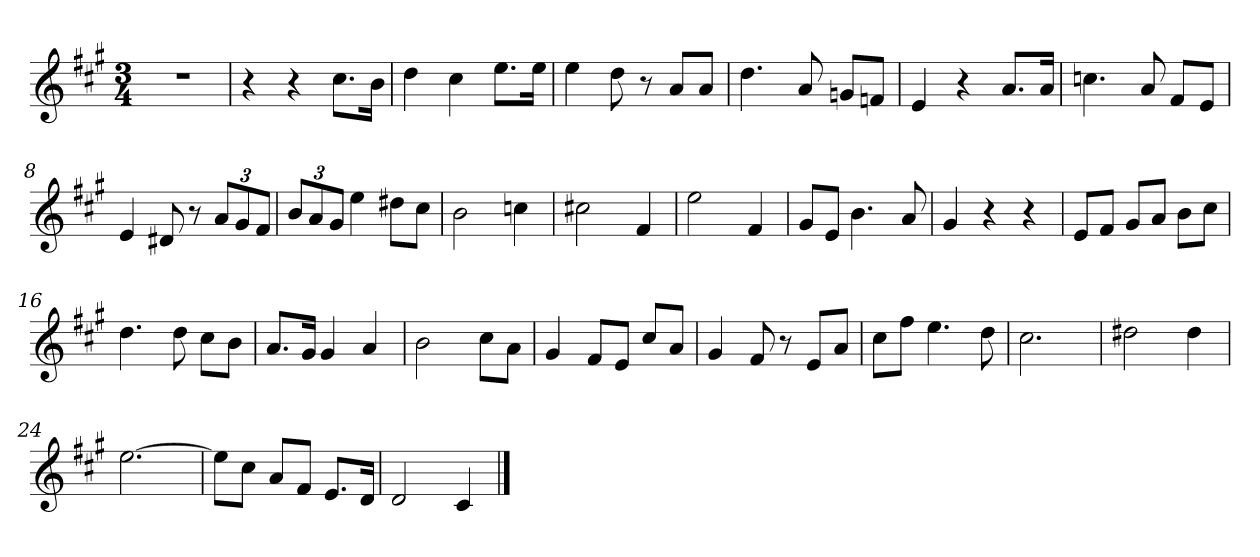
**kern
*part1
*staff1
*clefG2
*k[f#c#g#]
*M3/4
=1
2.r
=2
4r
4r
8.cc#\L
16b\Jk
=3
4dd\
4cc#\
8.ee\L
16ee\Jk
=4
4ee\
8dd\
8r
8a/L
8a/J
=5
4.dd\
8a/
8gn/L
8fn/J
=6
4e/
4r
8.a/L
16a/Jk
=7
4.ccn\
8a/
8f#/L
8e/J
=8
4e/
8d#X/
8r
12a/L
12g#/
12f#/J
=9
12b/L
12a/
12g#/J
4ee\
8dd#X\L
8cc#\J
!!LO:LB:g=z
=10
2b\
4ccn\
=11
2cc#X\
4f#/
=12
2ee\
4f#/
=13
8g#/L
8e/J
4.b\
8a/
=14
4g#/
4r
4r
=15
8e/L
8f#/J
8g#/L
8a/J
8b\L
8cc#\J
=16
4.dd\
8dd\
8cc#\L
8b\J
=17
8.a/L
16g#/Jk
4g#/
4a/
=18
2b\
8cc#\L
8a\J
=19
4g#/
8f#/L
8e/J
8cc#/L
8a/J
=20
4g#/
8f#/
8r
8e/L
8a/J
!!LO:LB:g=z
=21
8cc#\L
8ff#\J
4.ee\
8dd\
=22
2.cc#\
=23
2dd#X\
4dd#\
=24
[2.ee\
=25
8ee\L]
8cc#\J
8a/L
8f#/J
8.e/L
16d/Jk
=26
2d/
4c#/
==
*-
